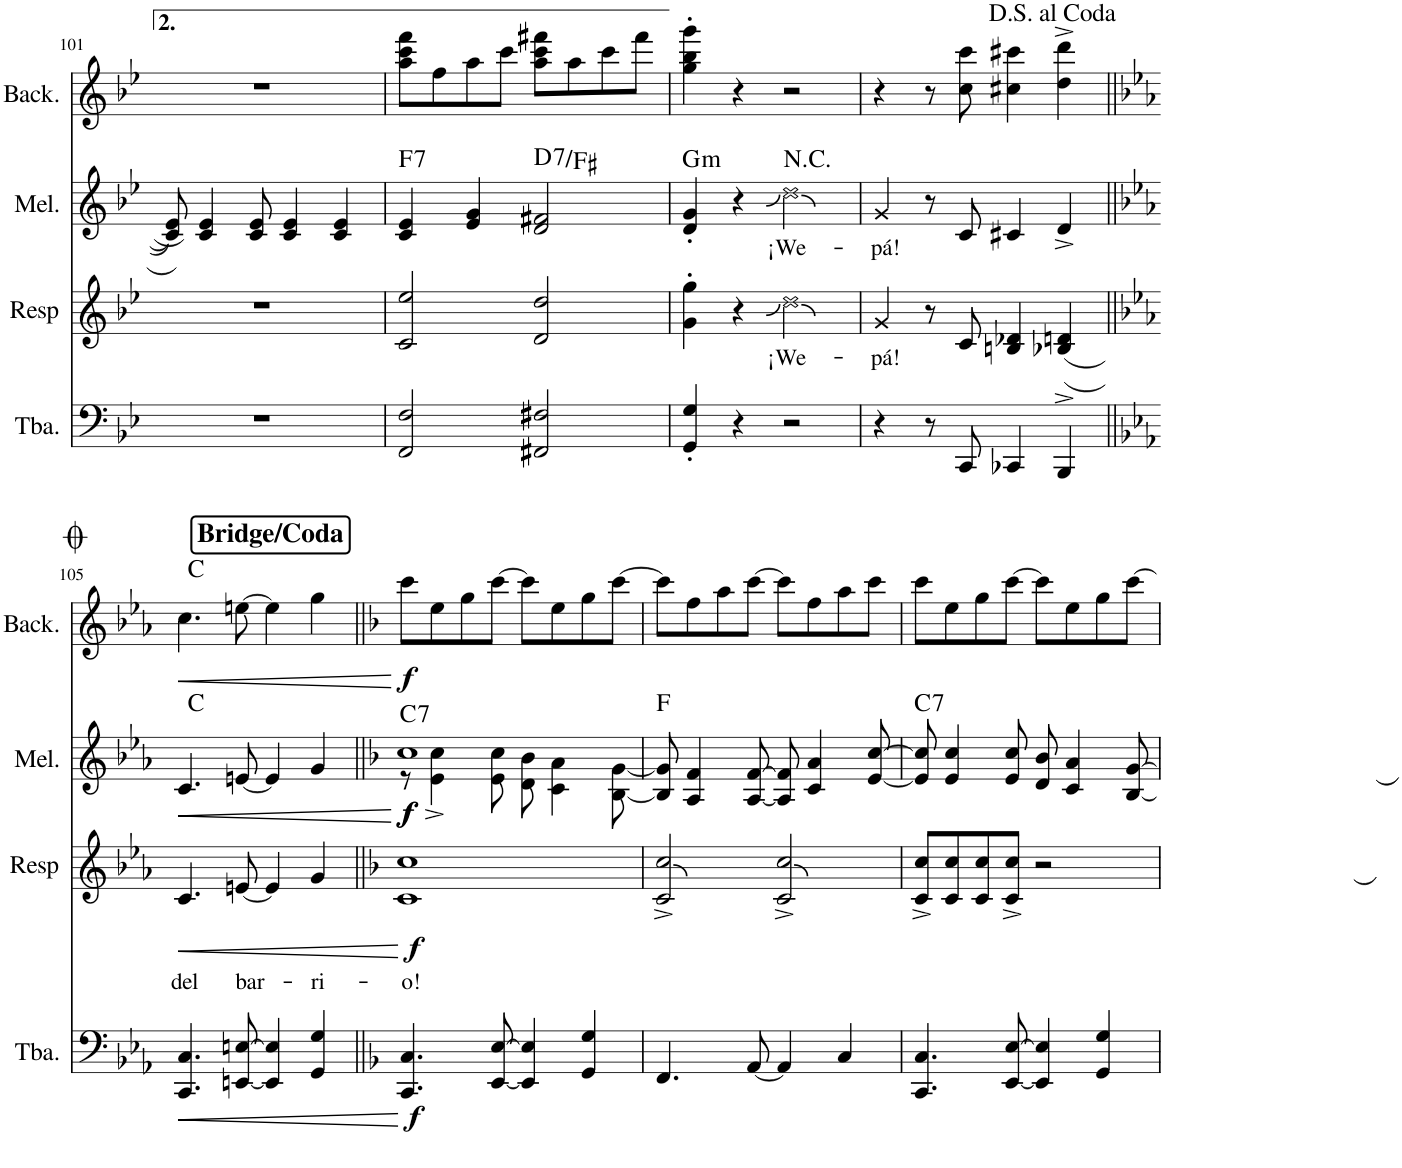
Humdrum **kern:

**kern	**dynam	**kern	**text	**dynam	**kern	**text	**dynam	**harte	**kern	**dynam	**harte
*part4	*part4	*part3	*part3	*part3	*part2	*part2	*part2	*part2	*part1	*part1	*part1
*staff4	*staff4	*staff3	*staff3	*staff3	*staff2	*staff2	*staff2	*	*staff1	*staff1	*
*I"Tuba	*	*I"Response	*	*	*I"Melody	*	*	*	*I"Backing Reeds	*	*
*I'Tba.	*	*I'Resp	*	*	*I'Mel.	*	*	*	*I'Back.	*	*
!!LO:PB:g=z
*clefF4	*	*clefG2	*	*	*clefG2	*	*	*	*clefG2	*	*
*	*	*ITrd5c9	*	*	*ITrd1c2	*	*	*	*	*	*
*k[b-e-]	*	*k[b-e-]	*	*	*k[b-e-]	*	*	*	*k[b-e-]	*	*
*M2/2	*	*M2/2	*	*	*M2/2	*	*	*	*M2/2	*	*
*met(c|)	*	*met(c|)	*	*	*met(c|)	*	*	*	*met(c|)	*	*
=101	=101	=101	=101	=101	=101	=101	=101	=101	=101	=101	=101
1r	.	1r	.	.	((8c/ 8e-/	.	.	.	1r	.	.
.	.	.	.	.	4c/ 4e-/))	.	.	.	.	.	.
.	.	.	.	.	8c/ 8e-/	.	.	.	.	.	.
.	.	.	.	.	4c/ 4e-/	.	.	.	.	.	.
.	.	.	.	.	4c/ 4e-/	.	.	.	.	.	.
=102	=102	=102	=102	=102	=102	=102	=102	=102	=102	=102	=102
!	!	!	!	!	!	!	!	!LO:H:kt=7	!	!	!
2FF/ 2F/	.	2c/ 2ee-/	.	.	4c/ 4e-/	.	.	F:7	8aa\ 8ccc\ 8fff\L	.	.
.	.	.	.	.	.	.	.	.	8ff\	.	.
.	.	.	.	.	4e-/ 4g/	.	.	.	8aa\	.	.
.	.	.	.	.	.	.	.	.	8ccc\J	.	.
!	!	!	!	!	!	!	!	!LO:H:kt=7	!	!	!
2FF#X/ 2F#X/	.	2d/ 2dd/	.	.	2d/ 2f#X/	.	.	D:7/3	8aa\ 8ccc\ 8fff#X\L	.	.
.	.	.	.	.	.	.	.	.	8aa\	.	.
.	.	.	.	.	.	.	.	.	8ccc\	.	.
.	.	.	.	.	.	.	.	.	8fff#\J	.	.
=103	=103	=103	=103	=103	=103	=103	=103	=103	=103	=103	=103
!	!	!	!	!	!	!	!	!LO:H:kt=m	!	!	!
4GG/' 4G/'	.	4g\' 4gg\'	.	.	4d/' 4g/'	.	.	G:min	4gg\' 4bb-\' 4ggg\'	.	.
4r	.	4r	.	.	4r	.	.	.	4r	.	.
!	!	!	!LO:LY:b	!	!	!LO:LY:b	!	!LO:H:kt=N.C.	!	!	!
2r	.	2dd\	¡We-	.	2dd\	¡We-	.	N	2r	.	.
=104	=104	=104	=104	=104	=104	=104	=104	=104	=104	=104	=104
!	!	!	!LO:LY:b	!	!	!LO:LY:b	!	!	!	!	!
4r	.	4g/	-pá!	.	4g/	-pá!	.	.	4r	.	.
8r	.	8r	.	.	8r	.	.	.	8r	.	.
8CC/	.	8c/	.	.	8c/	.	.	.	8cc\ 8ccc\	.	.
4CC-X/	.	4Bn/ 4d-X/	.	.	4c#X/	.	.	.	4cc#X\ 4ccc#X\	.	.
4BBB-/	.	((4B-X/^ 4dn/^	.	.	4d^/	.	.	.	4dd\^ 4ddd\^	.	.
!!LO:LB:g=z
=105||	=105||	=105||	=105||	=105||	=105||	=105||	=105||	=105||	=105||	=105||	=105||
*k[b-e-a-]	*	*k[b-e-a-]	*	*	*k[b-e-a-]	*	*	*	*k[b-e-a-]	*	*
!	!LO:HP:b	!	!LO:LY:b	!LO:HP:b	!	!	!LO:HP:b	!	!	!LO:HP:b	!
4.CC/ 4.C/	<	4.c/))	del	<	4.c/	.	<	C:maj	4.cc\	<	C:maj
!	!	!	!LO:LY:b	!	!	!	!	!	!	!	!
[8EEn/ [8En/	.	[8en/	bar-	.	[8en/	.	.	.	[8een\	.	.
4EE/] 4E/]	.	4e/]	.	.	4e/]	.	.	.	4ee\]	.	.
!	!	!	!LO:LY:b	!	!	!	!	!	!	!	!
4GG/ 4G/	.	4g/	-ri-	.	4g/	.	.	.	4gg\	.	.
.	[	.	.	[	.	.	[	.	.	[	.
!!LO:REH:place=s1:a:B:cj:fs=13:t=Bridge/Coda
=106||	=106||	=106||	=106||	=106||	=106||	=106||	=106||	=106||	=106||	=106||	=106||
*k[b-]	*	*k[b-]	*	*	*k[b-]	*	*	*	*k[b-]	*	*
!	!LO:DY:b	!	!LO:LY:b	!LO:DY:b	!	!	!LO:DY:b	!	!	!	!
*	*	*	*	*	*^	*	*	*	*	*	*
!	!	!	!	!	!	!	!	!LO:DY:n=1:b	!LO:H:kt=7	!	!LO:DY:b	!
4.CC/ 4.C/	f	1c 1cc	-o!	f	1cc	8r	.	f f	C:7	8ccc\L	f	.
.	.	.	.	.	.	4e\^ 4cc\^	.	.	.	8ee\	.	.
.	.	.	.	.	.	.	.	.	.	8gg\	.	.
[8EE/ [8E/	.	.	.	.	.	8e\ 8cc\	.	.	.	[8ccc\J	.	.
4EE/] 4E/]	.	.	.	.	.	8d\ 8b-\	.	.	.	8ccc\L]	.	.
.	.	.	.	.	.	4c\ 4a\	.	.	.	8ee\	.	.
4GG/ 4G/	.	.	.	.	.	.	.	.	.	8gg\	.	.
.	.	.	.	.	.	[8B-\ [8g\	.	.	.	[8ccc\J	.	.
*	*	*	*	*	*v	*v	*	*	*	*	*	*
=107	=107	=107	=107	=107	=107	=107	=107	=107	=107	=107	=107
4.FF/	.	2c/^ 2cc/^	.	.	8B-/] 8g/]	.	.	F:maj	8ccc\L]	.	.
.	.	.	.	.	4A/ 4f/	.	.	.	8ff\	.	.
.	.	.	.	.	.	.	.	.	8aa\	.	.
[8AA/	.	.	.	.	[8A/ [8f/	.	.	.	[8ccc\J	.	.
4AA/]	.	2c/^ 2cc/^	.	.	8A/] 8f/]	.	.	.	8ccc\L]	.	.
.	.	.	.	.	4c/ 4a/	.	.	.	8ff\	.	.
4C/	.	.	.	.	.	.	.	.	8aa\	.	.
.	.	.	.	.	[8e/ [8cc/	.	.	.	8ccc\J	.	.
=108	=108	=108	=108	=108	=108	=108	=108	=108	=108	=108	=108
!	!	!	!	!	!	!	!	!LO:H:kt=7	!	!	!
4.CC/ 4.C/	.	8c/^ 8cc/^L	.	.	8e/] 8cc/]	.	.	C:7	8ccc\L	.	.
.	.	8c/ 8cc/	.	.	4e/ 4cc/	.	.	.	8ee\	.	.
.	.	8c/ 8cc/	.	.	.	.	.	.	8gg\	.	.
[8EE/ [8E/	.	8c/^ 8cc/^J	.	.	8e/ 8cc/	.	.	.	[8ccc\J	.	.
4EE/] 4E/]	.	2r	.	.	8d/ 8b-/	.	.	.	8ccc\L]	.	.
.	.	.	.	.	4c/ 4a/	.	.	.	8ee\	.	.
4GG/ 4G/	.	.	.	.	.	.	.	.	8gg\	.	.
.	.	.	.	.	[8B-/ [8g/	.	.	.	[8ccc\J	.	.
=	=	=	=	=	=	=	=	=	=	=	=
*-	*-	*-	*-	*-	*-	*-	*-	*-	*-	*-	*-
